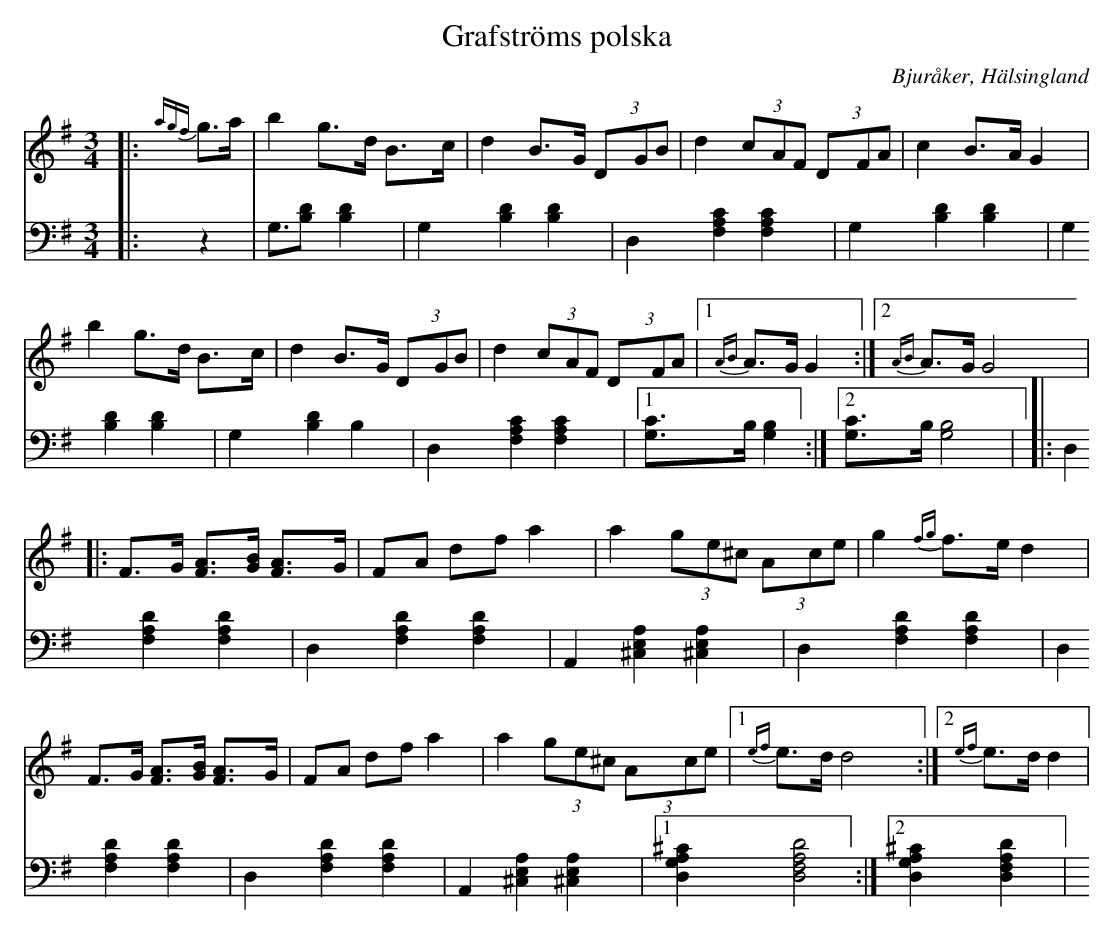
X:1
T: Grafströms polska
O: Bjuråker, Hälsingland
M: 3/4
L: 1/8
K: G
V:1
V:2
V: 1
|:{agf}g>a|b2 g>d B>c|d2 B>G (3DGB|d2 (3cAF (3DFA|c2 B>A G2|
b2 g>d B>c|d2 B>G (3DGB|d2 (3cAF (3DFA|1 {AB}A>G G2:|2 {AB}A>G G4|
|:F>G [FA]>[GB] [FA]>G |FA df a2 |a2 (3ge^c (3Ace |g2 {fg}f>e d2 |
F>G [FA]>[GB] [FA]>G |FA df a2 |a2 (3ge^c (3Ace |1 {ef}e>d d4:|2 {ef}e>d d2|
V:2 clef=bass
|:z2 | G,>[B,2D2] [B,2D2]| G,2 [B,2D2] [B,2D2]|D,2 [F,2A,2C2] [F,2A,2C2]| G,2 [B,2D2] [B,2D2]|
G,2 [B,2D2] [B,2D2]|G,2 [B,2D2] B,2|D,2 [F,2A,2C2] [F,2A,2C2]|1 [G,C]>B, [G,2B,2]:|2 [G,C]>B, [G,4B,4]|
|:D,2 [F,2A,2D2] [F,2A,2D2]|D,2 [F,2A,2D2] [F,2A,2D2]| A,,2 [^C,2E,2A,2] [^C,2E,2A,2]|D,2 [F,2A,2D2] [F,2A,2D2] |
D,2 [F,2A,2D2] [F,2A,2D2] | D,2 [F,2A,2D2] [F,2A,2D2] | A,,2 [^C,2E,2A,2] [^C,2E,2A,2]|1 [D,2G,2A,2^C2] [D,4F,4A,4D4]:|2 [D,2G,2A,2^C2] [D,2F,2A,2D2]|
